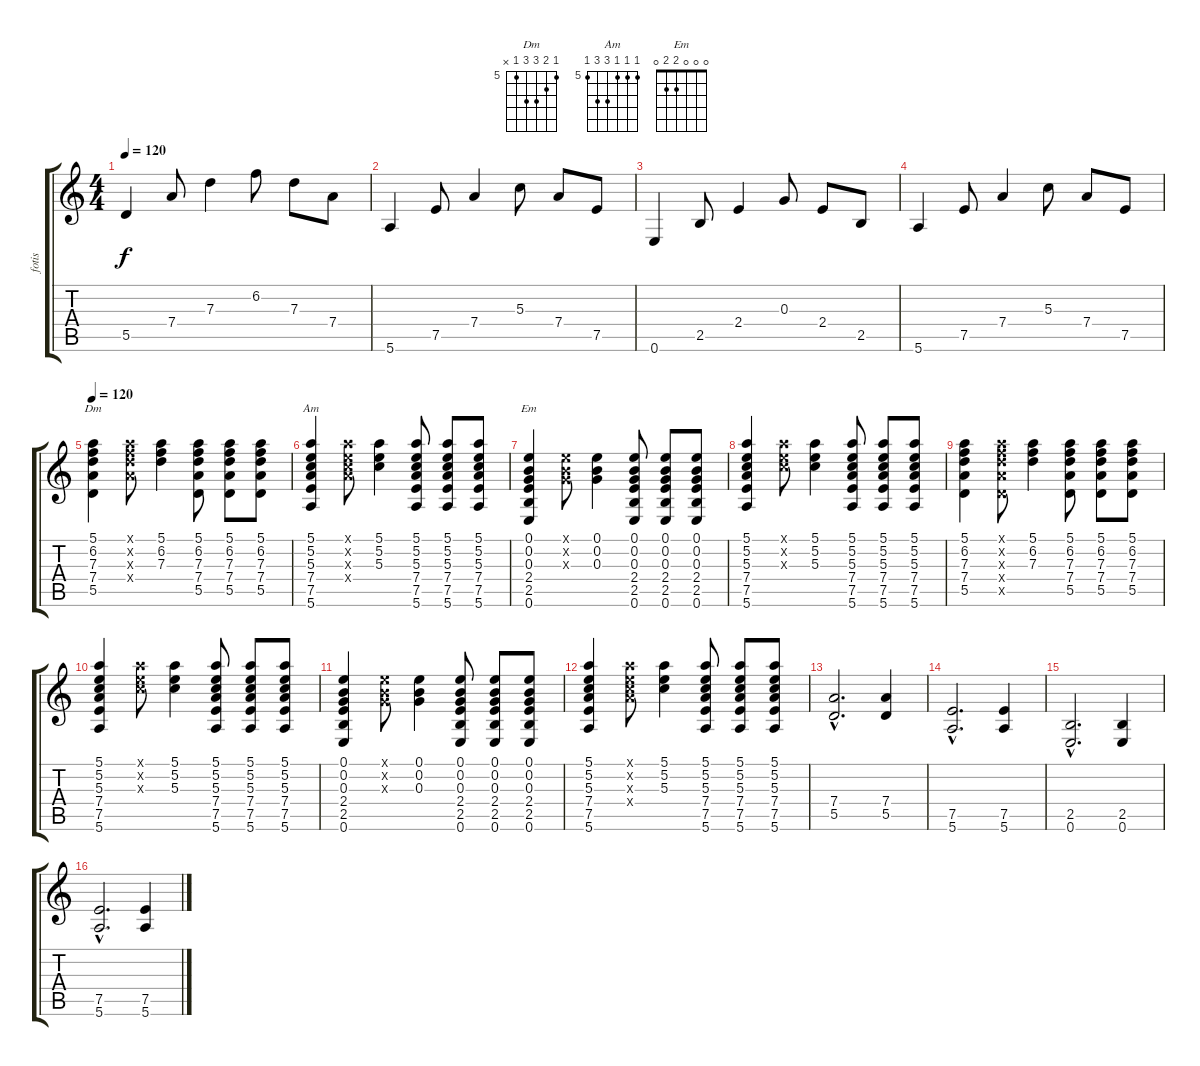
\track ("fotis" "fotis") {instrument overdrivenguitar}
\staff {score tabs}
\tuning (E4 B3 G3 D3 A2 E2) {hide}
\chord ("Dm" 5 6 7 7 5 x) {firstfret 5}
\chord ("Am" 5 5 5 7 7 5) {firstfret 5}
\chord ("Em" 0 0 0 2 2 0)
\ts (4 4)
\tempo 120
\clef g2
\ks c
5.5.4{dy f instrument electricguitarclean} 7.4.8 7.3.4 6.2.8 7.3.8 7.4.8 |
5.6.4 7.5.8 7.4.4 5.3.8 7.4.8 7.5.8 |
0.6.4 2.5.8 2.4.4 0.3.8 2.4.8 2.5.8 |
5.6.4 7.5.8 7.4.4 5.3.8 7.4.8 7.5.8 |
\tempo 120
(5.1 6.2 7.3 7.4 5.5).4{ch "Dm" instrument electricguitarclean} (5.1{x} 6.2{x} 7.3{x} 7.4{x}).8 (5.1 6.2 7.3).4 (5.1 6.2 7.3 7.4 5.5).8 (5.1 6.2 7.3 7.4 5.5).8 (5.1 6.2 7.3 7.4 5.5).8 |
(5.1 5.2 5.3 7.4 7.5 5.6).4{ch "Am"} (5.1{x} 5.2{x} 5.3{x} 7.4{x}).8 (5.1 5.2 5.3).4 (5.1 5.2 5.3 7.4 7.5 5.6).8 (5.1 5.2 5.3 7.4 7.5 5.6).8 (5.1 5.2 5.3 7.4 7.5 5.6).8 |
(0.1 0.2 0.3 2.4 2.5 0.6).4{ch "Em"} (0.1{x} 0.2{x} 0.3{x}).8 (0.1 0.2 0.3).4 (0.1 0.2 0.3 2.4 2.5 0.6).8 (0.1 0.2 0.3 2.4 2.5 0.6).8 (0.1 0.2 0.3 2.4 2.5 0.6).8 |
(5.1 5.2 5.3 7.4 7.5 5.6).4 (5.1{x} 5.2{x} 5.3{x}).8 (5.1 5.2 5.3).4 (5.1 5.2 5.3 7.4 7.5 5.6).8 (5.1 5.2 5.3 7.4 7.5 5.6).8 (5.1 5.2 5.3 7.4 7.5 5.6).8 |
(5.1 6.2 7.3 7.4 5.5).4 (5.1{x} 6.2{x} 7.3{x} 7.4{x} 5.5{x}).8 (5.1 6.2 7.3).4 (5.1 6.2 7.3 7.4 5.5).8 (5.1 6.2 7.3 7.4 5.5).8 (5.1 6.2 7.3 7.4 5.5).8 |
(5.1 5.2 5.3 7.4 7.5 5.6).4 (5.1{x} 5.2{x} 5.3{x}).8 (5.1 5.2 5.3).4 (5.1 5.2 5.3 7.4 7.5 5.6).8 (5.1 5.2 5.3 7.4 7.5 5.6).8 (5.1 5.2 5.3 7.4 7.5 5.6).8 |
(0.1 0.2 0.3 2.4 2.5 0.6).4 (0.1{x} 0.2{x} 0.3{x}).8 (0.1 0.2 0.3).4 (0.1 0.2 0.3 2.4 2.5 0.6).8 (0.1 0.2 0.3 2.4 2.5 0.6).8 (0.1 0.2 0.3 2.4 2.5 0.6).8 |
(5.1 5.2 5.3 7.4 7.5 5.6).4 (5.1{x} 5.2{x} 5.3{x} 7.4{x}).8 (5.1 5.2 5.3).4 (5.1 5.2 5.3 7.4 7.5 5.6).8 (5.1 5.2 5.3 7.4 7.5 5.6).8 (5.1 5.2 5.3 7.4 7.5 5.6).8 |
(7.4{hac} 5.5{hac}).2{d instrument overdrivenguitar} (7.4 5.5).4 |
(7.5{hac} 5.6{hac}).2{d} (7.5 5.6).4 |
(2.5{hac} 0.6{hac}).2{d} (2.5 0.6).4 |
(7.5{hac} 5.6{hac}).2{d} (7.5 5.6).4
